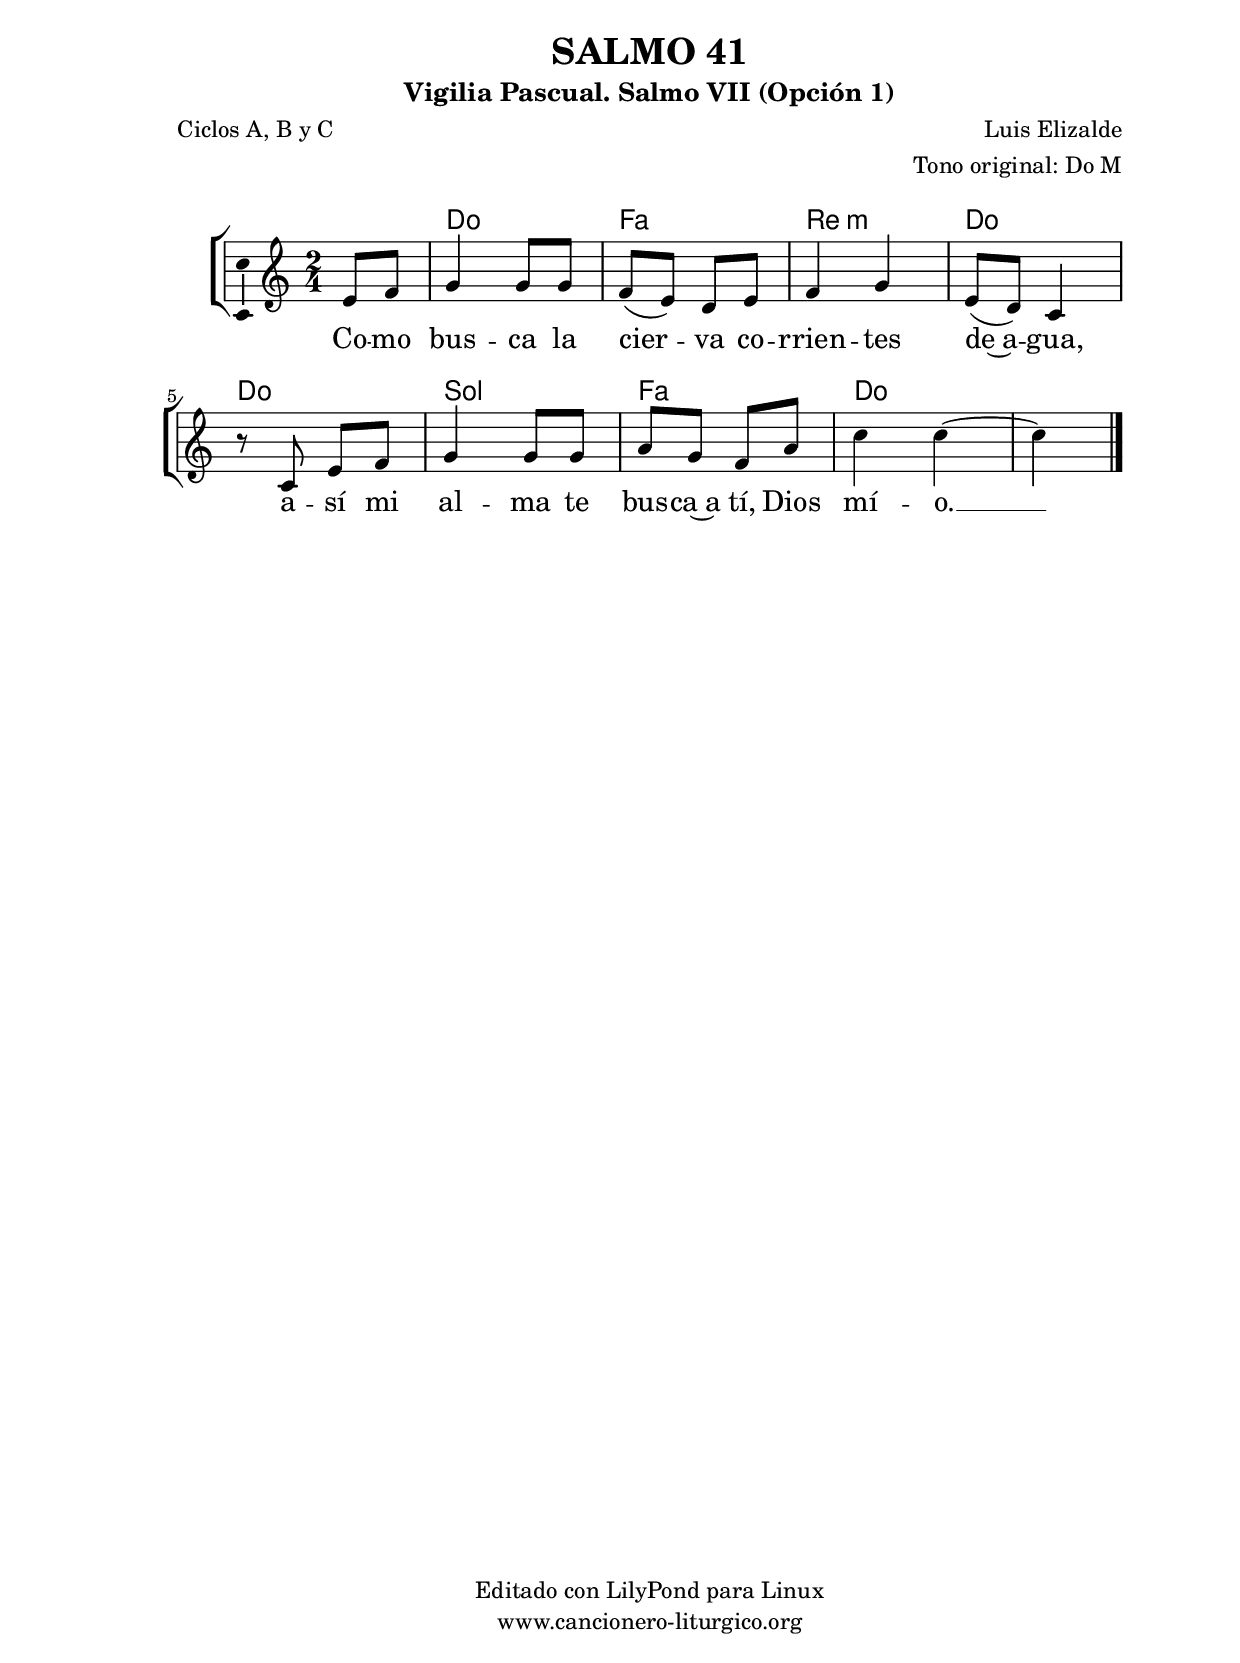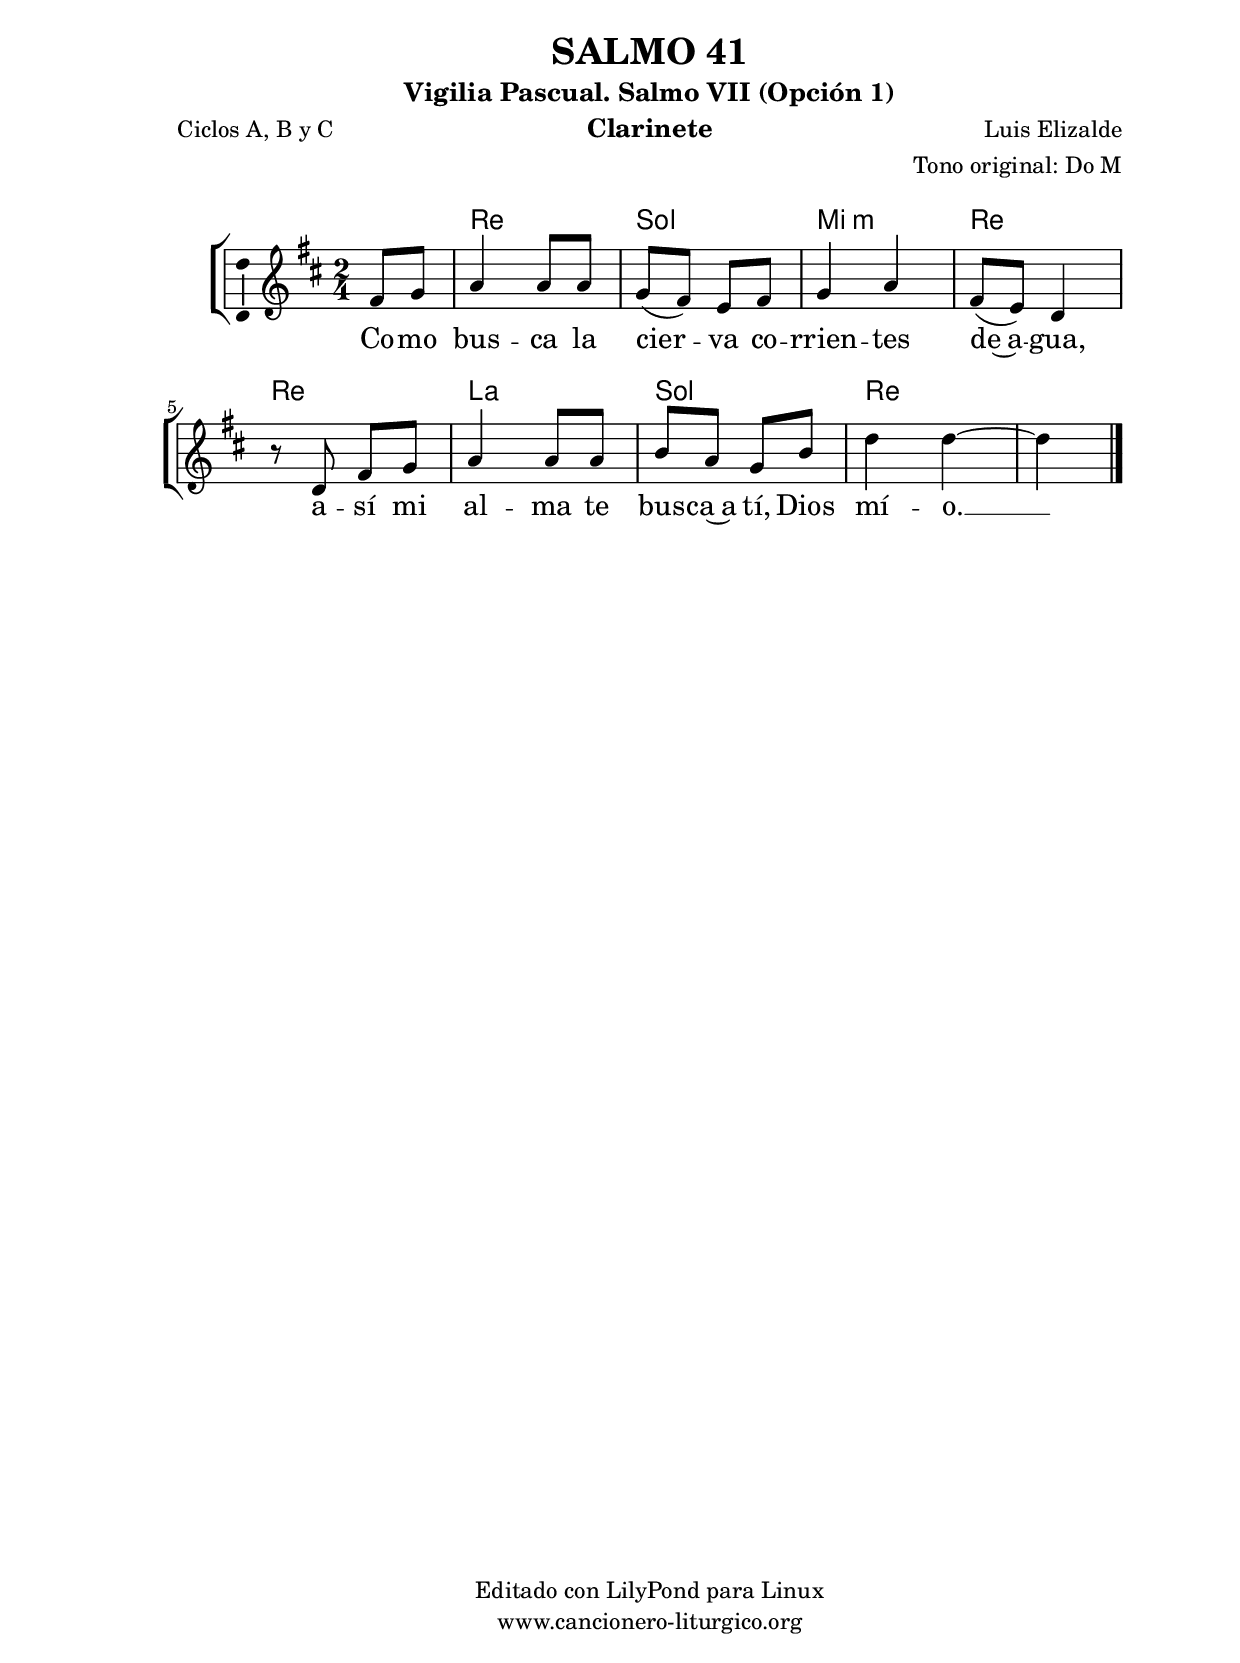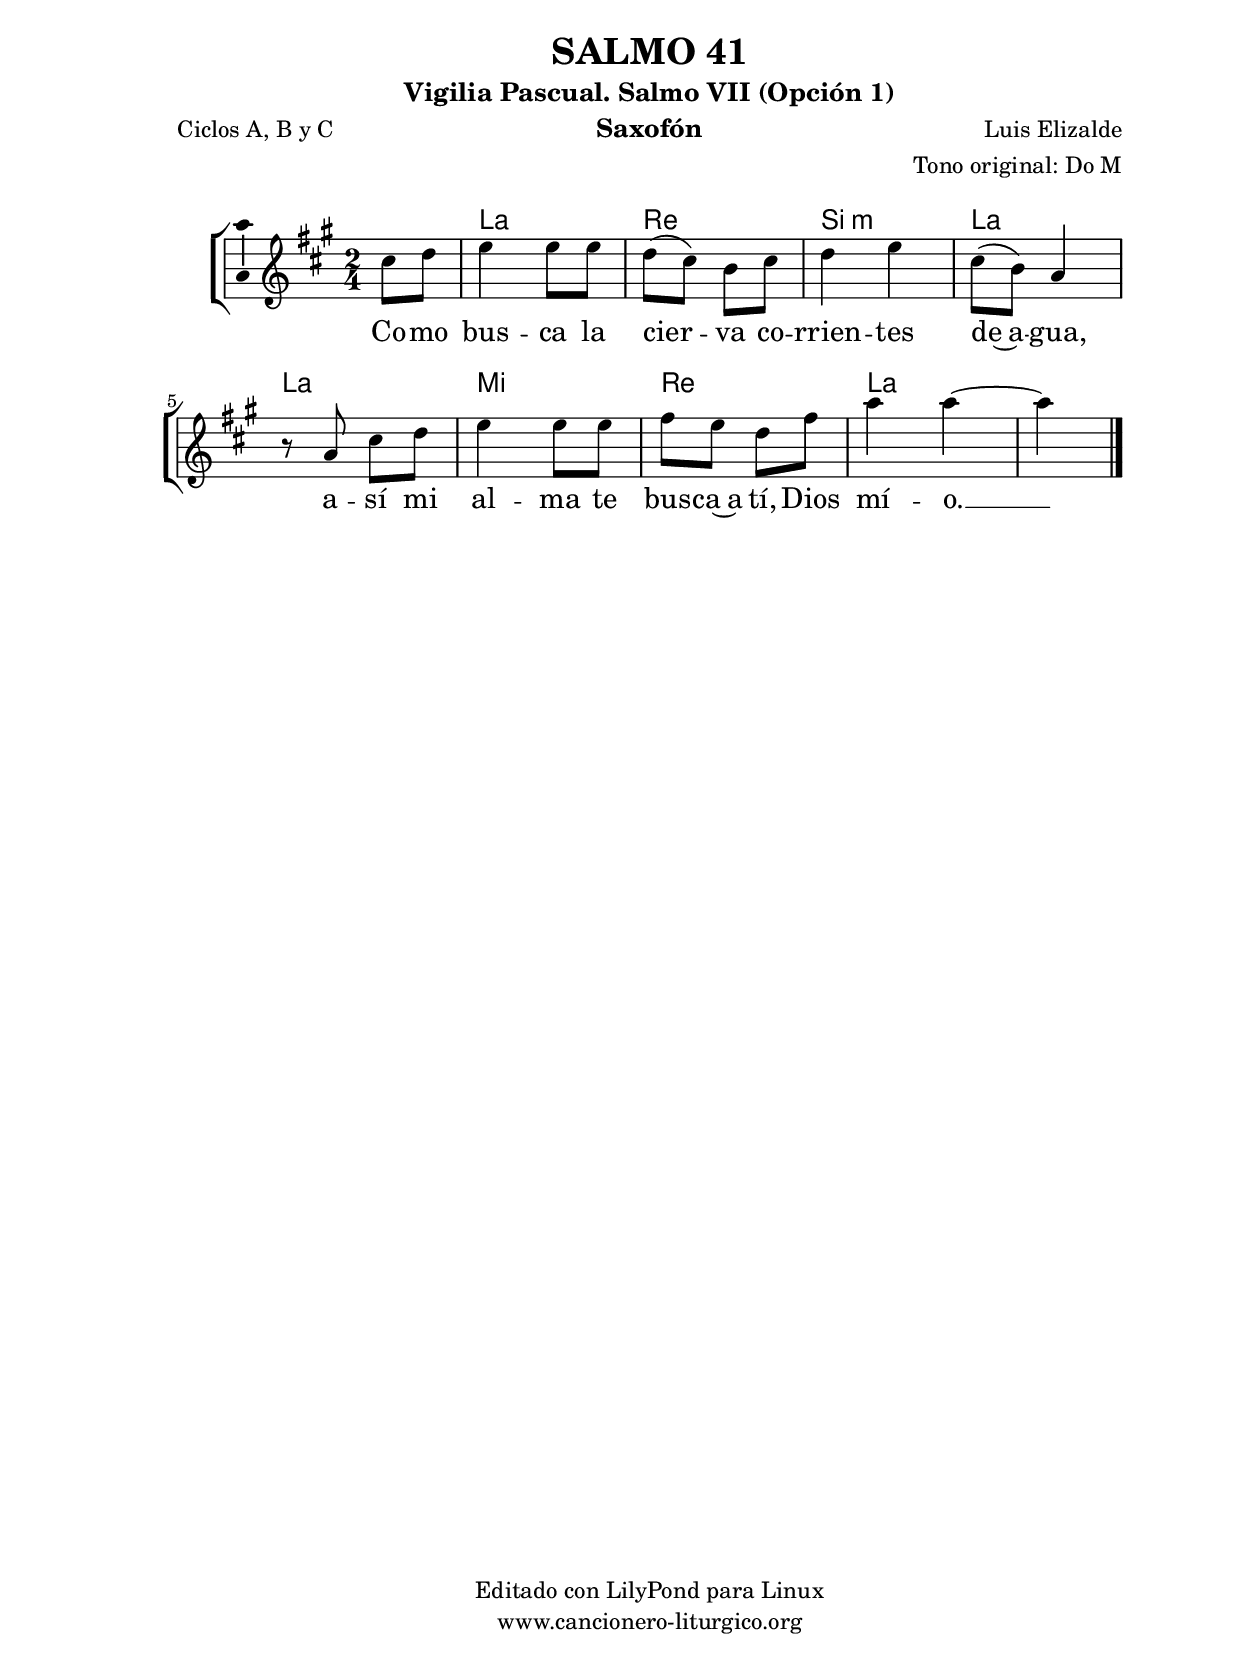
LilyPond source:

%
%para convertir .midi en .wav:
%timidity filename.midi -Ow -o finename.wav
%
%
%Para convertir de .wav a .mp3:
%lame -h -m j filename.wav
%
%
%para escuchar el midi:
%timidity nombrefichero.midi
%


%versión de lilypond para la que se ha escrito esta partitura:
\version "2.16.0"

	%Tamaño papel
	#(set-default-paper-size "a4")
	%Tamaño partitura
	#(set-global-staff-size 20)
	%No responde al pulsar sobre una nota
	#(ly:set-option 'point-and-click #f)

%parámetros del encabezamiento:
\header {
	title = "SALMO 41"
	subtitle = "Vigilia Pascual. Salmo VII (Opción 1)"
	composer = "Luis Elizalde"
	poet = "Ciclos A, B y C"
	meter = ""
	arranger = "Tono original: Do M"
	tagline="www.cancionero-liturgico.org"
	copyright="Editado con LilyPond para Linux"
	}

%parámetros asociados al papel:
\paper  {
	oddHeaderMarkup = \markup {\fill-line { \on-the-fly #not-first-page \fromproperty #'header:title \on-the-fly #not-first-page \fromproperty #'header:composer }}
	evenHeaderMarkup = \markup {\fill-line { \fromproperty #'header:composer \fromproperty #'header:title }}
	#(set-paper-size "a4")
	print-page-number = ##f
	first-page-number = 1
	print-first-page-number = ##f
%	head-separation = 3.0 \cm
	top-margin = 2.0 \cm
	bottom-margin = 0.5\cm
%%%	bottom-margin = -1.0\cm
	left-margin = 3.0 \cm
	line-width = 16.0 \cm 
	indent = 8\mm
	interscoreline = 2.\mm
	between-system-space = 15\mm
%	para que las partituras no llenen la hoja:
	ragged-bottom = ##t
%	idem para la última hoja:
	ragged-last-bottom = ##f
%	para que las partituras llenen el ancho del papel:
	ragged-last = ##f
	after-title-space = 2.5 \cm
%page-count=1
%system-count=8

	%Flexible Vertical Spacing
%	markup-markup-spacing =
%	#'((basic-distance . 15) (minimum-distance . 15) (padding . 3))
	markup-system-spacing =
	#'((basic-distance . 15) (minimum-distance . 15) (padding . 3))
	system-system-spacing =
	#'((basic-distance . 15) (minimum-distance . 15) (padding . 3))
	score-system-spacing =
	#'((basic-distance . 15) (minimum-distance . 15) (padding . 5))
%	top-system-spacing = % header
%	#'((basic-distance . 8) (minimum-distance . 0) (padding . 3))
%	top-markup-spacing =
%	#'((basic-distance . 20) (minimum-distance . 20) (padding . 3))
	last-bottom-spacing = % footer
	#'((basic-distance . 5) (minimum-distance . 5) (padding . 3))
%	score-markup-spacing =
%	#'((basic-distance . 16) (minimum-distance . 13) (padding . 3))

	}


%parámetros que afectan a toda la partitura:
global =  {
	%clave de sol (G):
	\clef G
	%armadura:
%	\transpose c a
	\key c \major
	\tempo 4=90
	\set Score.tempoHideNote = ##t
	}


acordes = {
	\italianChords
	\chordmode {
%	\transpose c a
{

s4
c2 f d:m c c g f c c4 %s4

	}
	}
}

melodia = 
%\transpose c a
{
	\relative c'{

\time 2/4
\partial4
e8 f
g4 g8 g
f8 (e) d e
f4 g
e8 (d) c4
r8 c8 e f
g4 g8 g
a8 g f a
c4 c~
c4 %s4

	\bar "|."
	}
	}


texto = \lyricmode {
Co -- mo bus -- ca la cier -- va co -- rrien -- tes de~a -- gua,
a -- sí mi al -- ma te bus -- ca~a tí, Dios mí -- o. __
	}


acordesStaff = \context ChordNames = acordesStaff <<
	\set chordChanges = ##t
	\acordes
	>>


vozStaff = \context Voice = vozStaff
\with {\consists "Ambitus_engraver"}
<<
%	\set Staff.instrumentName = ""
%	\set Staff.shortInstrumentName = ""
%	\set Staff.midiInstrument = #"clarinet"
%	\set Staff.midiInstrument = #"cello"
%	\set Staff.midiInstrument = #"flute"
	\set Staff.midiInstrument = #"electric guitar (jazz)"
%	\set Staff.midiInstrument = #"english horn"
%	\set Staff.midiInstrument = #"violin"
%	\set Staff.midiInstrument = #"glockenspiel"
	\set Staff.midiMinimumVolume = #0.7
	\set Staff.midiMaximumVolume = #0.9
	\global
	\melodia
	>>


textoStaff = \context Lyrics = textoStaff <<
	\lyricsto vozStaff \texto
	>>

\book {
	\score {
		\context ChoirStaff {
			\override StaffGroup.SystemStartBracket #'collapse-height = #1
			\override Score.SystemStartBar #'collapse-height = #1
			<<
			\acordesStaff
			\vozStaff
			\textoStaff
			>>
			}
		\layout {
	    		\context {
				\Lyrics
				\override LyricText #'font-size = #2
				}
	   		 \context {
				\Score
				%fontSize = #3
				\override StaffSymbol #'staff-space = #(magstep +3)
				%\override Beam #'thickness = #0.55
				%\override SpacingSpanner #'spacing-increment = #1.0
				%\override Slur #'height-limit = #1.5
				}
			}
		}
	\score {
		\unfoldRepeats
		\context ChoirStaff {
			<<
			\acordesStaff
			\vozStaff
			>>
			}
		\midi {
	  		\context {
	  			\Score
				tempoWholesPerMinute = #(ly:make-moment 70 4)
				}
			}
		}
	}

%Partitura para clarinete
#(define output-suffix "C")
\book {
	\header{
		instrument = "Clarinete"
		}
	\score {
		\context ChoirStaff {
			\override StaffGroup.SystemStartBracket #'collapse-height = #1
			\override Score.SystemStartBar #'collapse-height = #1
\transpose c d
			<<
			\acordesStaff
			\vozStaff
			\textoStaff
			>>
			}
		\layout {
	    		\context {
				\Lyrics
				\override LyricText #'font-size = #2
				}
	   		 \context {
				\Score
				%fontSize = #3
				\override StaffSymbol #'staff-space = #(magstep +3)
				%\override Beam #'thickness = #0.55
				%\override SpacingSpanner #'spacing-increment = #1.0
				%\override Slur #'height-limit = #1.5
				}
			}
		}
	}

%Partitura para saxofón
#(define output-suffix "S")
\book {
	\header{
		instrument = "Saxofón"
		}
	\score {
		\context ChoirStaff {
			\override StaffGroup.SystemStartBracket #'collapse-height = #1
			\override Score.SystemStartBar #'collapse-height = #1
\transpose c a
			<<
			\acordesStaff
			\vozStaff
			\textoStaff
			>>
			}
		\layout {
	    		\context {
				\Lyrics
				\override LyricText #'font-size = #2
				}
	   		 \context {
				\Score
				%fontSize = #3
				\override StaffSymbol #'staff-space = #(magstep +3)
				%\override Beam #'thickness = #0.55
				%\override SpacingSpanner #'spacing-increment = #1.0
				%\override Slur #'height-limit = #1.5
				}
			}
		}
	}

